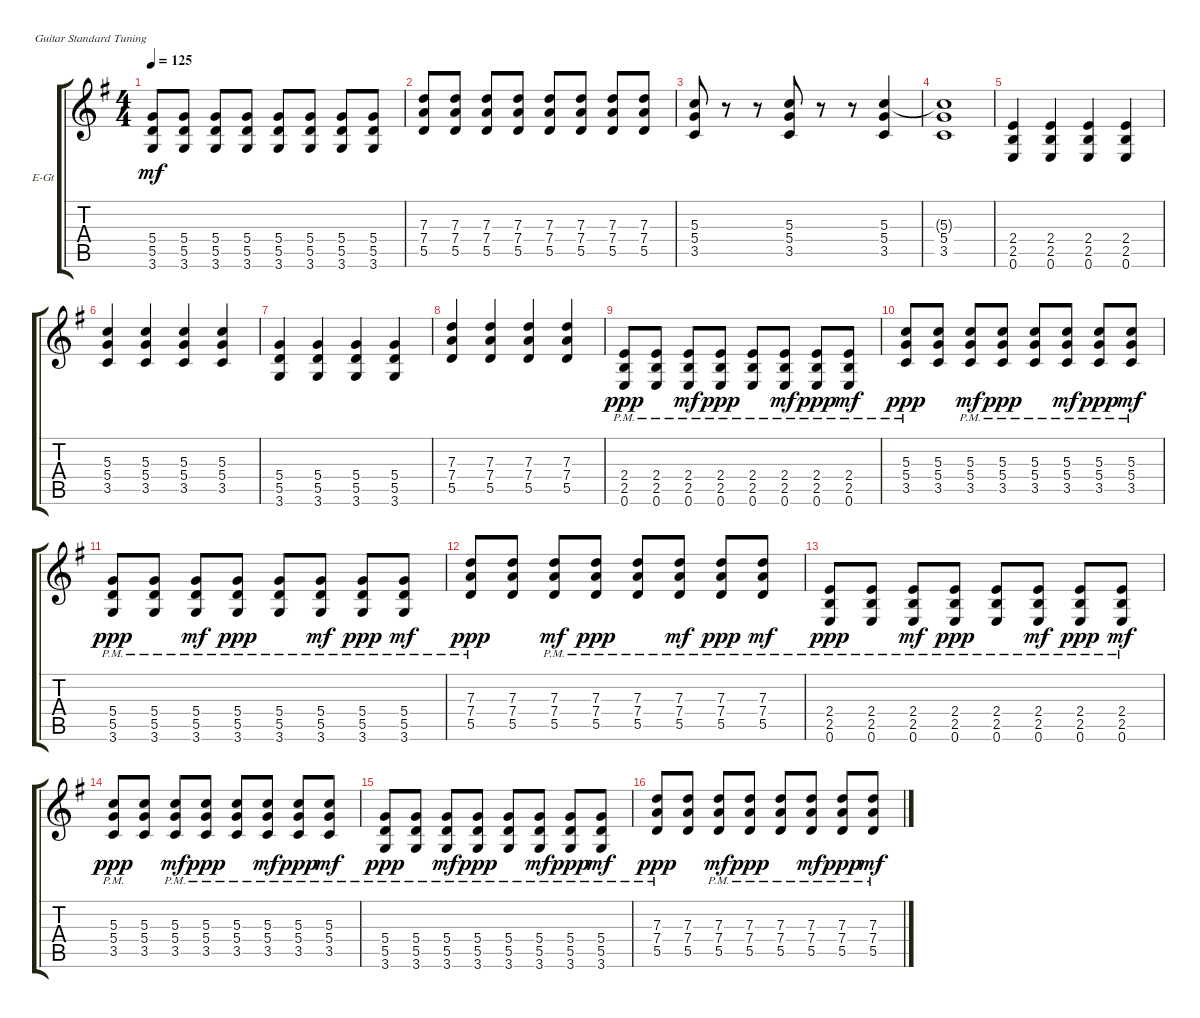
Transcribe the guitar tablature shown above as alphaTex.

\bracketExtendMode groupsimilarinstruments
\firstSystemTrackNameOrientation horizontal
\otherSystemsTrackNameOrientation horizontal
\track ("Electric Guitar 1" "E-Gt") {instrument distortionguitar}
\staff {score tabs}
\tuning (E4 B3 G3 D3 A2 E2)
\ts (4 4)
\tempo 125
\clef g2
\ks g
(3.6 5.5 5.4).8{dy mf} (3.6 5.5 5.4).8 (3.6 5.5 5.4).8 (3.6 5.5 5.4).8 (3.6 5.5 5.4).8 (3.6 5.5 5.4).8 (3.6 5.5 5.4).8 (3.6 5.5 5.4).8 |
(5.5 7.4 7.3).8 (5.5 7.4 7.3).8 (5.5 7.4 7.3).8 (5.5 7.4 7.3).8 (5.5 7.4 7.3).8 (5.5 7.4 7.3).8 (5.5 7.4 7.3).8 (5.5 7.4 7.3).8 |
(3.5 5.4 5.3).8 r.8 r.8 (3.5 5.4 5.3).8 r.8 r.8 (3.5 5.4 5.3).4 |
(3.5 5.4 5.3{t}).1 |
(0.6 2.5 2.4).4 (0.6 2.5 2.4).4 (0.6 2.5 2.4).4 (0.6 2.5 2.4).4 |
(3.5 5.4 5.3).4 (3.5 5.4 5.3).4 (3.5 5.4 5.3).4 (3.5 5.4 5.3).4 |
(3.6 5.5 5.4).4 (3.6 5.5 5.4).4 (3.6 5.5 5.4).4 (3.6 5.5 5.4).4 |
(5.5 7.4 7.3).4 (5.5 7.4 7.3).4 (5.5 7.4 7.3).4 (5.5 7.4 7.3).4 |
(0.6{pm} 2.5{pm} 2.4{pm}).8{dy ppp} (0.6{pm} 2.5{pm} 2.4{pm}).8 (0.6{pm} 2.5{pm} 2.4{pm}).8{dy mf} (0.6{pm} 2.5{pm} 2.4{pm}).8{dy ppp} (0.6{pm} 2.5{pm} 2.4{pm}).8 (0.6{pm} 2.5{pm} 2.4{pm}).8{dy mf} (0.6{pm} 2.5{pm} 2.4{pm}).8{dy ppp} (0.6{pm} 2.5{pm} 2.4{pm}).8{dy mf} |
(3.5{pm} 5.4{pm} 5.3).8{dy ppp} (3.5 5.4 5.3).8 (3.5{pm} 5.4{pm} 5.3).8{dy mf} (3.5{pm} 5.4{pm} 5.3).8{dy ppp} (3.5{pm} 5.4{pm} 5.3).8 (3.5{pm} 5.4{pm} 5.3).8{dy mf} (3.5{pm} 5.4{pm} 5.3).8{dy ppp} (3.5{pm} 5.4{pm} 5.3).8{dy mf} |
(3.6{pm} 5.5{pm} 5.4{pm}).8{dy ppp} (3.6{pm} 5.5{pm} 5.4{pm}).8 (3.6{pm} 5.5{pm} 5.4{pm}).8{dy mf} (3.6{pm} 5.5{pm} 5.4{pm}).8{dy ppp} (3.6{pm} 5.5{pm} 5.4{pm}).8 (3.6{pm} 5.5{pm} 5.4{pm}).8{dy mf} (3.6{pm} 5.5{pm} 5.4{pm}).8{dy ppp} (3.6{pm} 5.5{pm} 5.4{pm}).8{dy mf} |
(5.5{pm} 7.4{pm} 7.3).8{dy ppp} (5.5 7.4 7.3).8 (5.5{pm} 7.4{pm} 7.3).8{dy mf} (5.5{pm} 7.4{pm} 7.3).8{dy ppp} (5.5{pm} 7.4{pm} 7.3).8 (5.5{pm} 7.4{pm} 7.3).8{dy mf} (5.5{pm} 7.4{pm} 7.3).8{dy ppp} (5.5{pm} 7.4{pm} 7.3).8{dy mf} |
(0.6{pm} 2.5{pm} 2.4{pm}).8{dy ppp} (0.6{pm} 2.5{pm} 2.4{pm}).8 (0.6{pm} 2.5{pm} 2.4{pm}).8{dy mf} (0.6{pm} 2.5{pm} 2.4{pm}).8{dy ppp} (0.6{pm} 2.5{pm} 2.4{pm}).8 (0.6{pm} 2.5{pm} 2.4{pm}).8{dy mf} (0.6{pm} 2.5{pm} 2.4{pm}).8{dy ppp} (0.6{pm} 2.5{pm} 2.4{pm}).8{dy mf} |
(3.5{pm} 5.4{pm} 5.3).8{dy ppp} (3.5 5.4 5.3).8 (3.5{pm} 5.4{pm} 5.3).8{dy mf} (3.5{pm} 5.4{pm} 5.3).8{dy ppp} (3.5{pm} 5.4{pm} 5.3).8 (3.5{pm} 5.4{pm} 5.3).8{dy mf} (3.5{pm} 5.4{pm} 5.3).8{dy ppp} (3.5{pm} 5.4{pm} 5.3).8{dy mf} |
(3.6{pm} 5.5{pm} 5.4{pm}).8{dy ppp} (3.6{pm} 5.5{pm} 5.4{pm}).8 (3.6{pm} 5.5{pm} 5.4{pm}).8{dy mf} (3.6{pm} 5.5{pm} 5.4{pm}).8{dy ppp} (3.6{pm} 5.5{pm} 5.4{pm}).8 (3.6{pm} 5.5{pm} 5.4{pm}).8{dy mf} (3.6{pm} 5.5{pm} 5.4{pm}).8{dy ppp} (3.6{pm} 5.5{pm} 5.4{pm}).8{dy mf} |
(5.5{pm} 7.4{pm} 7.3).8{dy ppp} (5.5 7.4 7.3).8 (5.5{pm} 7.4{pm} 7.3).8{dy mf} (5.5{pm} 7.4{pm} 7.3).8{dy ppp} (5.5{pm} 7.4{pm} 7.3).8 (5.5{pm} 7.4{pm} 7.3).8{dy mf} (5.5{pm} 7.4{pm} 7.3).8{dy ppp} (5.5{pm} 7.4{pm} 7.3).8{dy mf}
